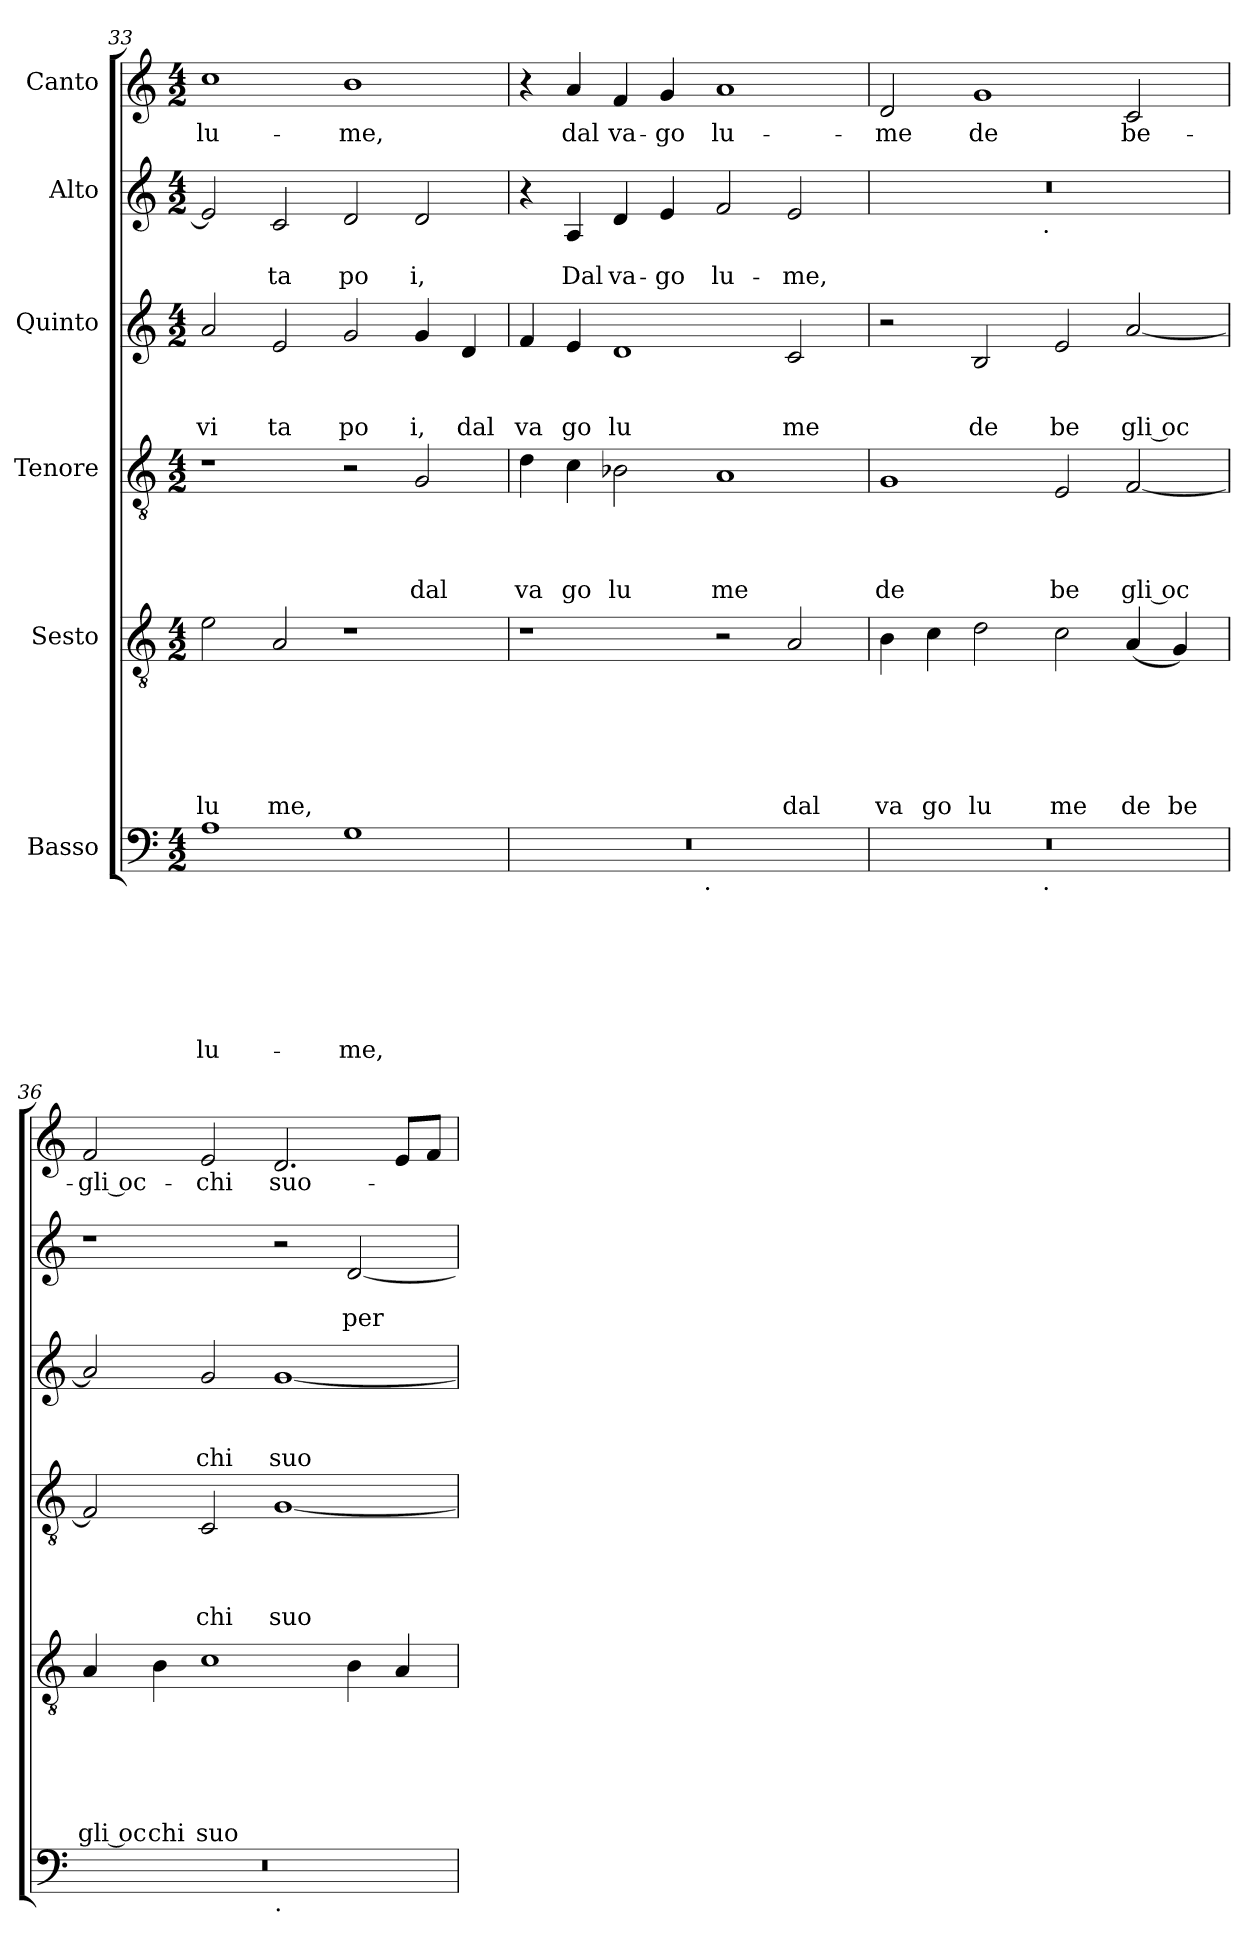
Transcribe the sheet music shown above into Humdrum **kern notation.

**kern	**text	**text	**text	**text	**text	**text	**text	**kern	**text	**text	**text	**text	**text	**text	**kern	**text	**text	**text	**text	**kern	**text	**text	**text	**kern	**text	**text	**kern	**text
*part6	*part6	*part6	*part6	*part6	*part6	*part6	*part6	*part5	*part5	*part5	*part5	*part5	*part5	*part5	*part4	*part4	*part4	*part4	*part4	*part3	*part3	*part3	*part3	*part2	*part2	*part2	*part1	*part1
*staff6	*staff6	*staff6	*staff6	*staff6	*staff6	*staff6	*staff6	*staff5	*staff5	*staff5	*staff5	*staff5	*staff5	*staff5	*staff4	*staff4	*staff4	*staff4	*staff4	*staff3	*staff3	*staff3	*staff3	*staff2	*staff2	*staff2	*staff1	*staff1
*I"Basso	*	*	*	*	*	*	*	*I"Sesto	*	*	*	*	*	*	*I"Tenore	*	*	*	*	*I"Quinto	*	*	*	*I"Alto	*	*	*I"Canto	*
*clefF4	*	*	*	*	*	*	*	*clefGv2	*	*	*	*	*	*	*clefGv2	*	*	*	*	*clefG2	*	*	*	*clefG2	*	*	*clefG2	*
*k[]	*	*	*	*	*	*	*	*k[]	*	*	*	*	*	*	*k[]	*	*	*	*	*k[]	*	*	*	*k[]	*	*	*k[]	*
*C:	*	*	*	*	*	*	*	*C:	*	*	*	*	*	*	*C:	*	*	*	*	*C:	*	*	*	*C:	*	*	*C:	*
*M4/2	*	*	*	*	*	*	*	*M4/2	*	*	*	*	*	*	*M4/2	*	*	*	*	*M4/2	*	*	*	*M4/2	*	*	*M4/2	*
=33	=33	=33	=33	=33	=33	=33	=33	=33	=33	=33	=33	=33	=33	=33	=33	=33	=33	=33	=33	=33	=33	=33	=33	=33	=33	=33	=33	=33
!	!	!	!	!	!	!	!LO:LY:b	!	!	!	!	!	!	!LO:LY:b	!	!	!	!	!	!	!	!	!LO:LY:b	!	!	!	!	!LO:LY:b
1A	.	.	.	.	.	.	lu-	2e\	.	.	.	.	.	lu	1r	.	.	.	.	2a/	.	.	vi	2e/]	.	.	1cc	lu-
!	!	!	!	!	!	!	!	!	!	!	!	!	!	!LO:LY:b	!	!	!	!	!	!	!	!	!LO:LY:b	!	!	!LO:LY:b	!	!
.	.	.	.	.	.	.	.	2A/	.	.	.	.	.	me,	.	.	.	.	.	2e/	.	.	ta	2c/	.	ta	.	.
!	!	!	!	!	!	!	!LO:LY:b	!	!	!	!	!	!	!	!	!	!	!	!	!	!	!	!LO:LY:b	!	!	!LO:LY:b	!	!LO:LY:b
1G	.	.	.	.	.	.	-me,	1r	.	.	.	.	.	.	2r	.	.	.	.	2g/	.	.	po	2d/	.	po	1b	-me,
!	!	!	!	!	!	!	!	!	!	!	!	!	!	!	!	!	!	!	!LO:LY:b	!	!	!	!LO:LY:b	!	!	!LO:LY:b	!	!
.	.	.	.	.	.	.	.	.	.	.	.	.	.	.	2G/	.	.	.	dal	4g/	.	.	i,	2d/	.	i,	.	.
!	!	!	!	!	!	!	!	!	!	!	!	!	!	!	!	!	!	!	!	!	!	!	!LO:LY:b	!	!	!	!	!
.	.	.	.	.	.	.	.	.	.	.	.	.	.	.	.	.	.	.	.	4d/	.	.	dal	.	.	.	.	.
!!LO:PB:g=z
=34	=34	=34	=34	=34	=34	=34	=34	=34	=34	=34	=34	=34	=34	=34	=34	=34	=34	=34	=34	=34	=34	=34	=34	=34	=34	=34	=34	=34
!	!	!	!	!	!	!	!	!	!	!	!	!	!	!	!	!	!	!	!LO:LY:b	!	!	!	!LO:LY:b	!	!	!	!	!
*^	*	*	*	*	*	*	*	*	*	*	*	*	*	*	*	*	*	*	*	*	*	*	*	*	*	*	*	*
0r	2ryy	.	.	.	.	.	.	.	1r	.	.	.	.	.	.	4d\	.	.	.	va	4f/	.	.	va	4r	.	.	4r	.
!	!	!	!	!	!	!	!	!	!	!	!	!	!	!	!	!	!	!	!	!LO:LY:b	!	!	!	!LO:LY:b	!	!	!LO:LY:b	!	!LO:LY:b
.	.	.	.	.	.	.	.	.	.	.	.	.	.	.	.	4c\	.	.	.	go	4e/	.	.	go	4A/	.	Dal	4a/	dal
!	!	!	!	!	!	!	!	!	!	!	!	!	!	!	!	!	!	!	!	!LO:LY:b	!	!	!	!LO:LY:b	!	!	!LO:LY:b	!	!LO:LY:b
.	4...ryy	.	.	.	.	.	.	.	.	.	.	.	.	.	.	2B-X\	.	.	.	lu	1d	.	.	lu	4d/	.	va-	4f/	va-
!	!	!	!	!	!	!	!	!	!	!	!	!	!	!	!	!	!	!	!	!	!	!	!	!	!	!	!LO:LY:b	!	!LO:LY:b
.	.	.	.	.	.	.	.	.	.	.	.	.	.	.	.	.	.	.	.	.	.	.	.	.	4e/	.	-go	4g/	-go
!	!LO:TX:b:t=.	!	!	!	!	!	!	!	!	!	!	!	!	!	!	!	!	!	!	!	!	!	!	!	!	!	!	!	!
.	1ryy	.	.	.	.	.	.	.	.	.	.	.	.	.	.	.	.	.	.	.	.	.	.	.	.	.	.	.	.
!	!	!	!	!	!	!	!	!	!	!	!	!	!	!	!	!	!	!	!	!LO:LY:b	!	!	!	!	!	!	!LO:LY:b	!	!LO:LY:b
.	.	.	.	.	.	.	.	.	2r	.	.	.	.	.	.	1A	.	.	.	me	.	.	.	.	2f/	.	lu-	1a	lu-
!	!	!	!	!	!	!	!	!	!	!	!	!	!	!	!LO:LY:b	!	!	!	!	!	!	!	!	!LO:LY:b	!	!	!LO:LY:b	!	!
.	.	.	.	.	.	.	.	.	2A/	.	.	.	.	.	dal	.	.	.	.	.	2c/	.	.	me	2e/	.	-me,	.	.
.	32ryy	.	.	.	.	.	.	.	.	.	.	.	.	.	.	.	.	.	.	.	.	.	.	.	.	.	.	.	.
=35	=35	=35	=35	=35	=35	=35	=35	=35	=35	=35	=35	=35	=35	=35	=35	=35	=35	=35	=35	=35	=35	=35	=35	=35	=35	=35	=35	=35	=35
!	!	!	!	!	!	!	!	!	!	!	!	!	!	!	!LO:LY:b	!	!	!	!	!LO:LY:b	!	!	!	!	!	!	!	!	!LO:LY:b
*	*	*	*	*	*	*	*	*	*	*	*	*	*	*	*	*	*	*	*	*	*	*	*	*	*^	*	*	*	*
0r	2ryy	.	.	.	.	.	.	.	4B\	.	.	.	.	.	va	1G	.	.	.	de	2r	.	.	.	0r	2ryy	.	.	2d/	-me
!	!	!	!	!	!	!	!	!	!	!	!	!	!	!	!LO:LY:b	!	!	!	!	!	!	!	!	!	!	!	!	!	!	!
.	.	.	.	.	.	.	.	.	4c\	.	.	.	.	.	go	.	.	.	.	.	.	.	.	.	.	.	.	.	.	.
!	!	!	!	!	!	!	!	!	!	!	!	!	!	!	!LO:LY:b	!	!	!	!	!	!	!	!	!LO:LY:b	!	!	!	!	!	!LO:LY:b
.	4...ryy	.	.	.	.	.	.	.	2d\	.	.	.	.	.	lu	.	.	.	.	.	2B/	.	.	de	.	4...ryy	.	.	1g	de
!	!	!	!	!	!	!	!	!	!	!	!	!	!	!	!	!	!	!	!	!	!	!	!	!	!	!LO:TX:b:t=.	!	!	!	!
!	!LO:TX:b:t=.	!	!	!	!	!	!	!	!	!	!	!	!	!	!	!	!	!	!	!	!	!	!	!	!	!	!	!	!	!
.	1ryy	.	.	.	.	.	.	.	.	.	.	.	.	.	.	.	.	.	.	.	.	.	.	.	.	1ryy	.	.	.	.
!	!	!	!	!	!	!	!	!	!	!	!	!	!	!	!LO:LY:b	!	!	!	!	!LO:LY:b	!	!	!	!LO:LY:b	!	!	!	!	!	!
.	.	.	.	.	.	.	.	.	2c\	.	.	.	.	.	me	2E/	.	.	.	be	2e/	.	.	be	.	.	.	.	.	.
!	!	!	!	!	!	!	!	!	!	!	!	!	!	!	!LO:LY:b	!	!	!	!	!LO:LY:b	!	!	!	!LO:LY:b	!	!	!	!	!	!LO:LY:b
.	.	.	.	.	.	.	.	.	(4A/	.	.	.	.	.	de	[<2F/	.	.	.	gli oc	[<2a/	.	.	gli oc	.	.	.	.	2c/	be-
!	!	!	!	!	!	!	!	!	!	!	!	!	!	!	!LO:LY:b	!	!	!	!	!	!	!	!	!	!	!	!	!	!	!
.	.	.	.	.	.	.	.	.	4G/)	.	.	.	.	.	be	.	.	.	.	.	.	.	.	.	.	.	.	.	.	.
.	32ryy	.	.	.	.	.	.	.	.	.	.	.	.	.	.	.	.	.	.	.	.	.	.	.	.	32ryy	.	.	.	.
=36	=36	=36	=36	=36	=36	=36	=36	=36	=36	=36	=36	=36	=36	=36	=36	=36	=36	=36	=36	=36	=36	=36	=36	=36	=36	=36	=36	=36	=36	=36
!	!	!	!	!	!	!	!	!	!	!	!	!	!	!	!LO:LY:b:rj	!	!	!	!	!	!	!	!	!	!	!	!	!	!	!LO:LY:b:rj
*	*	*	*	*	*	*	*	*	*	*	*	*	*	*	*	*	*	*	*	*	*	*	*	*	*v	*v	*	*	*	*
0r	1ryy	.	.	.	.	.	.	.	4A/	.	.	.	.	.	gli oc	2F/]	.	.	.	.	2a/]	.	.	.	1r	.	.	2f/	-gli oc-
!	!	!	!	!	!	!	!	!	!	!	!	!	!	!	!LO:LY:b	!	!	!	!	!	!	!	!	!	!	!	!	!	!
.	.	.	.	.	.	.	.	.	4B\	.	.	.	.	.	chi	.	.	.	.	.	.	.	.	.	.	.	.	.	.
!	!	!	!	!	!	!	!	!	!	!	!	!	!	!	!LO:LY:b	!	!	!	!	!LO:LY:b	!	!	!	!LO:LY:b	!	!	!	!	!LO:LY:b
.	.	.	.	.	.	.	.	.	1c	.	.	.	.	.	suo	2C/	.	.	.	chi	2g/	.	.	chi	.	.	.	2e/	-chi
!	!LO:TX:b:t=.	!	!	!	!	!	!	!	!	!	!	!	!	!	!	!	!	!	!	!	!	!	!	!	!	!	!	!	!
!	!	!	!	!	!	!	!	!	!	!	!	!	!	!	!	!	!	!	!	!LO:LY:b	!	!	!	!LO:LY:b	!	!	!	!	!LO:LY:b
.	1ryy	.	.	.	.	.	.	.	.	.	.	.	.	.	.	[<1G	.	.	.	suo	[<1g	.	.	suo	2r	.	.	2.d/	suo-
!	!	!	!	!	!	!	!	!	!	!	!	!	!	!	!	!	!	!	!	!	!	!	!	!	!	!	!LO:LY:b	!	!
.	.	.	.	.	.	.	.	.	4B\	.	.	.	.	.	.	.	.	.	.	.	.	.	.	.	[<2d/	.	per	.	.
.	.	.	.	.	.	.	.	.	4A/	.	.	.	.	.	.	.	.	.	.	.	.	.	.	.	.	.	.	8e/L	.
.	.	.	.	.	.	.	.	.	.	.	.	.	.	.	.	.	.	.	.	.	.	.	.	.	.	.	.	8f/J	.
*v	*v	*	*	*	*	*	*	*	*	*	*	*	*	*	*	*	*	*	*	*	*	*	*	*	*	*	*	*	*
=	=	=	=	=	=	=	=	=	=	=	=	=	=	=	=	=	=	=	=	=	=	=	=	=	=	=	=	=
*-	*-	*-	*-	*-	*-	*-	*-	*-	*-	*-	*-	*-	*-	*-	*-	*-	*-	*-	*-	*-	*-	*-	*-	*-	*-	*-	*-	*-
